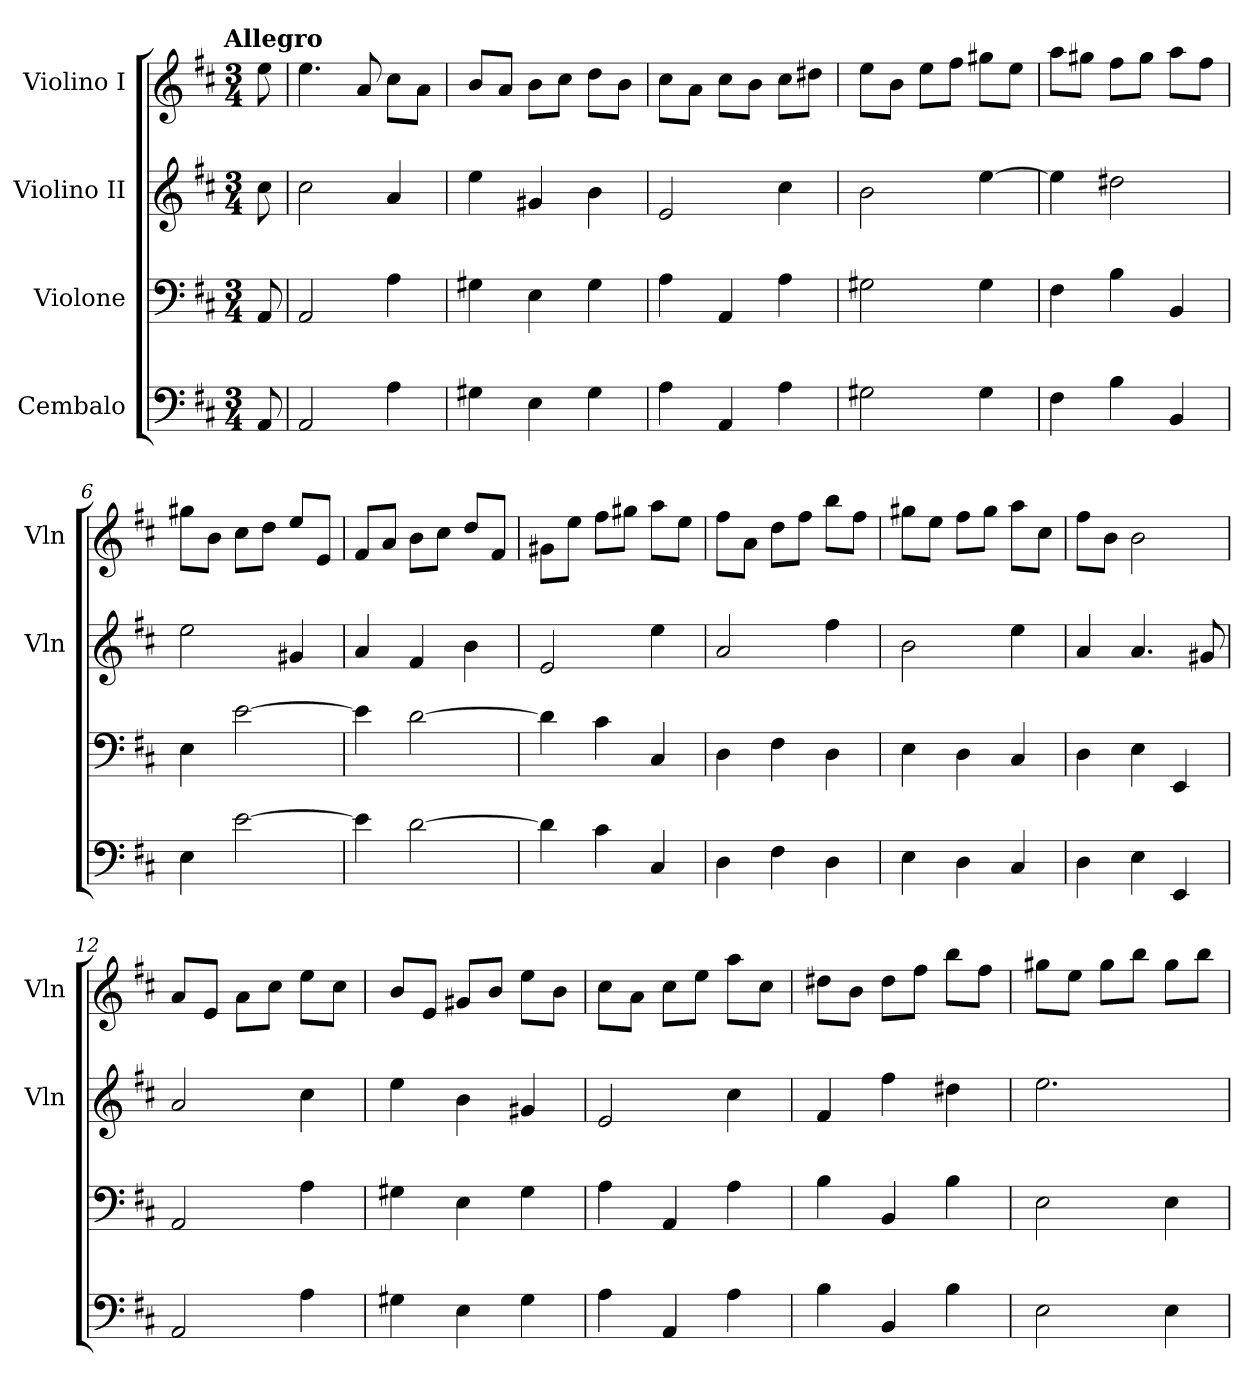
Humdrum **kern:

**kern	**kern	**kern	**kern
*part4	*part3	*part2	*part1
*staff4	*staff3	*staff2	*staff1
*I"Cembalo	*I"Violone	*I"Violino II	*I"Violino I
*	*	*I'Vln	*I'Vln
*clefF4	*clefF4	*clefG2	*clefG2
*k[f#c#]	*k[f#c#]	*k[f#c#]	*k[f#c#]
*D:	*D:	*D:	*D:
!!LO:TX:omd:t=Allegro
*M3/4	*M3/4	*M3/4	*M3/4
*MM132	*MM132	*MM132	*MM132
=	=	=	=
8AA	8AA	8cc#	8ee
=1	=1	=1	=1
2AA	2AA	2cc#	4.ee
.	.	.	8a
4A	4A	4a	8cc#L
.	.	.	8aJ
=2	=2	=2	=2
4G#X	4G#X	4ee	8bL
.	.	.	8aJ
4E	4E	4g#X	8bL
.	.	.	8cc#J
4G#	4G#	4b	8ddL
.	.	.	8bJ
=3	=3	=3	=3
4A	4A	2e	8cc#L
.	.	.	8aJ
4AA	4AA	.	8cc#L
.	.	.	8bJ
4A	4A	4cc#	8cc#L
.	.	.	8dd#XJ
=4	=4	=4	=4
2G#X	2G#X	2b	8eeL
.	.	.	8bJ
.	.	.	8eeL
.	.	.	8ff#J
4G#	4G#	[4ee	8gg#XL
.	.	.	8eeJ
=5	=5	=5	=5
4F#	4F#	4ee]	8aaL
.	.	.	8gg#XJ
4B	4B	2dd#X	8ff#L
.	.	.	8gg#J
4BB	4BB	.	8aaL
.	.	.	8ff#J
=6	=6	=6	=6
4E	4E	2ee	8gg#XL
.	.	.	8bJ
[2e	[2e	.	8cc#L
.	.	.	8ddJ
.	.	4g#X	8eeL
.	.	.	8eJ
=7	=7	=7	=7
4e]	4e]	4a	8f#L
.	.	.	8aJ
[2d	[2d	4f#	8bL
.	.	.	8cc#J
.	.	4b	8ddL
.	.	.	8f#J
=8	=8	=8	=8
4d]	4d]	2e	8g#XL
.	.	.	8eeJ
4c#	4c#	.	8ff#L
.	.	.	8gg#XJ
4C#	4C#	4ee	8aaL
.	.	.	8eeJ
=9	=9	=9	=9
4D	4D	2a	8ff#L
.	.	.	8aJ
4F#	4F#	.	8ddL
.	.	.	8ff#J
4D	4D	4ff#	8bbL
.	.	.	8ff#J
=10	=10	=10	=10
4E	4E	2b	8gg#XL
.	.	.	8eeJ
4D	4D	.	8ff#L
.	.	.	8gg#J
4C#	4C#	4ee	8aaL
.	.	.	8cc#J
=11	=11	=11	=11
4D	4D	4a	8ff#L
.	.	.	8bJ
4E	4E	4.a	2b
4EE	4EE	.	.
.	.	8g#X	.
=12	=12	=12	=12
2AA	2AA	2a	8aL
.	.	.	8eJ
.	.	.	8aL
.	.	.	8cc#J
4A	4A	4cc#	8eeL
.	.	.	8cc#J
=13	=13	=13	=13
4G#X	4G#X	4ee	8bL
.	.	.	8eJ
4E	4E	4b	8g#XL
.	.	.	8bJ
4G#	4G#	4g#X	8eeL
.	.	.	8bJ
=14	=14	=14	=14
4A	4A	2e	8cc#L
.	.	.	8aJ
4AA	4AA	.	8cc#L
.	.	.	8eeJ
4A	4A	4cc#	8aaL
.	.	.	8cc#J
=15	=15	=15	=15
4B	4B	4f#	8dd#XL
.	.	.	8bJ
4BB	4BB	4ff#	8dd#L
.	.	.	8ff#J
4B	4B	4dd#X	8bbL
.	.	.	8ff#J
=16	=16	=16	=16
2E	2E	2.ee	8gg#XL
.	.	.	8eeJ
.	.	.	8gg#L
.	.	.	8bbJ
4E	4E	.	8gg#L
.	.	.	8bbJ
=	=	=	=
*-	*-	*-	*-
